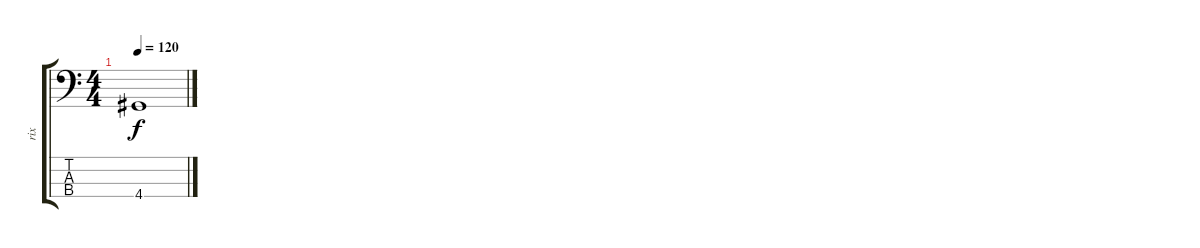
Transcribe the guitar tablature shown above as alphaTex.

\track ("rix" "rix") {instrument electricbassfinger}
\staff {score tabs}
\tuning (G2 D2 A1 E1) {hide}
\ts (4 4)
\tempo 120
\clef f4
\ks c
4.4.1{dy f}
